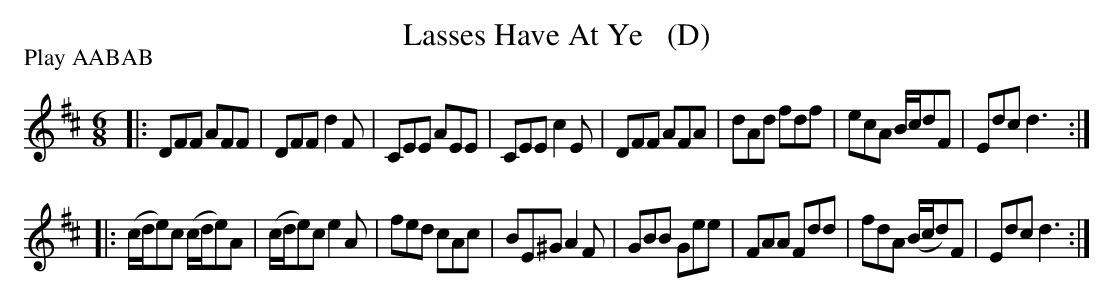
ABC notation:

X:1
T:Lasses Have At Ye   (D)
M:6/8
L:1/8
P: Play AABAB
K:D
|:\
DFF AFF | DFF d2 F | CEE AEE | CEE c2 E |\
DFF AFA | dAd fdf | ecA B/c/dF | Edc d3 :|
|:\
(c/d/e)c (c/d/e)A | (c/d/e)c e2 A | fed cAc | BE^G A2 F |\
GBB Gee | FAA Fdd | fdA (B/c/d)F | Edc d3 :|
